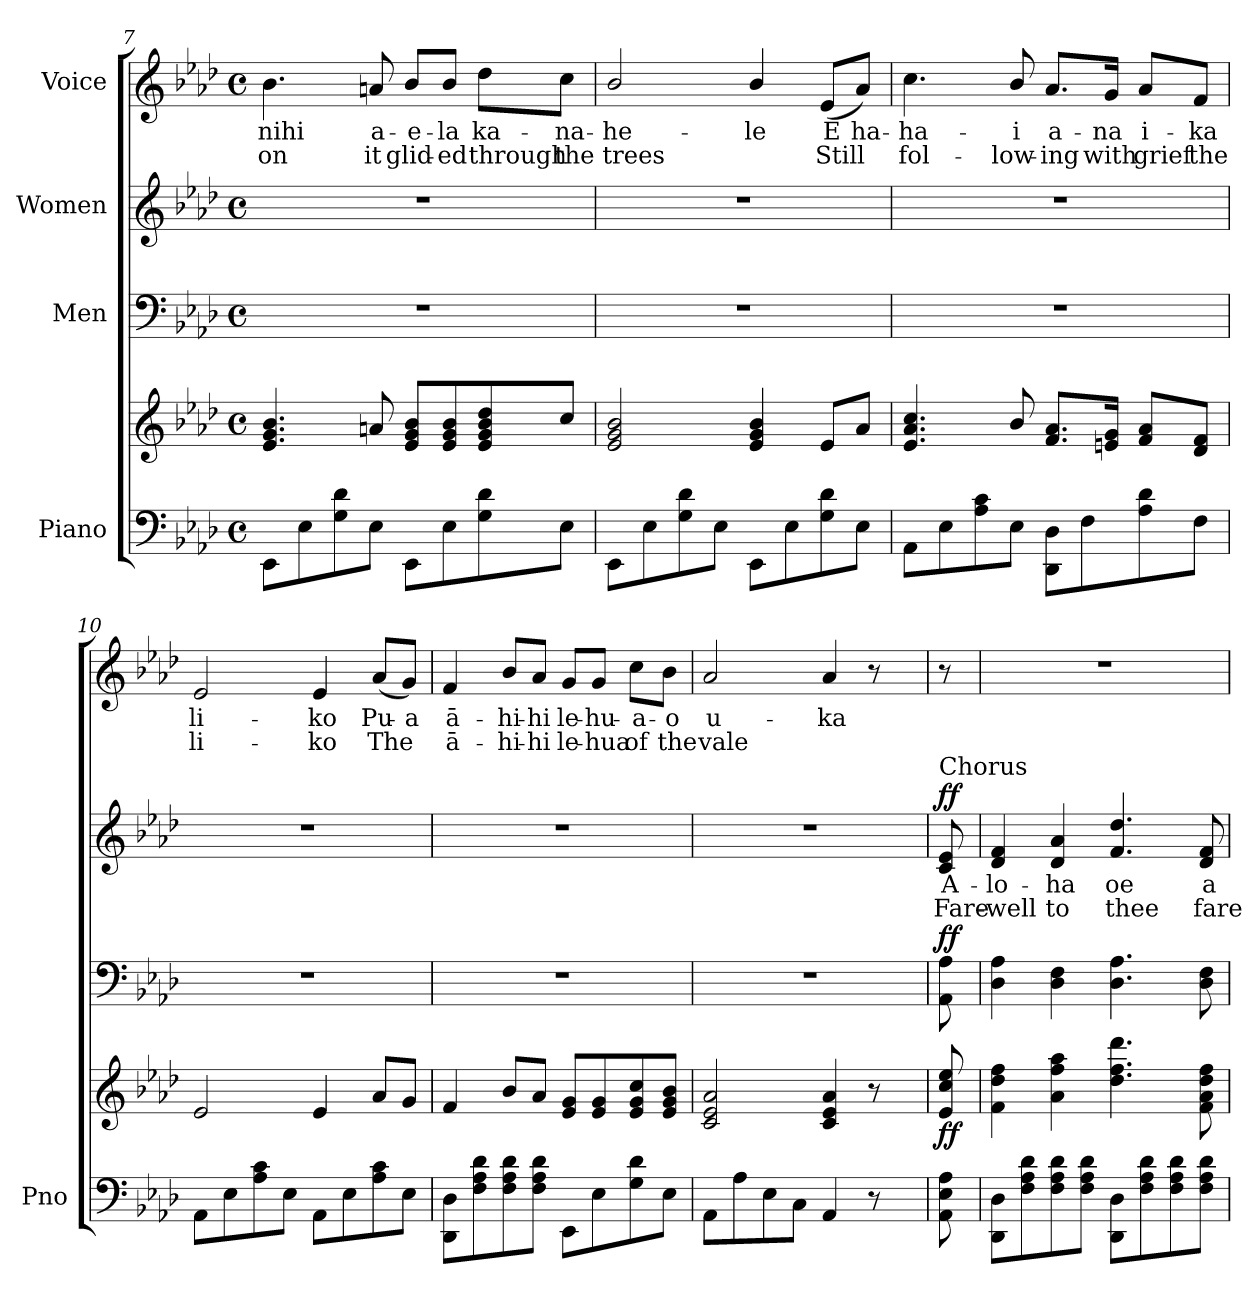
**kern	**kern	**dynam	**kern	**dynam	**kern	**text	**text	**dynam	**kern	**text	**text
*part4	*part4	*part4	*part3	*part3	*part2	*part2	*part2	*part2	*part1	*part1	*part1
*staff5	*staff4	*staff4/5	*staff3	*staff3	*staff2	*staff2	*staff2	*staff2	*staff1	*staff1	*staff1
*I"Piano	*	*	*I"Men	*	*I"Women	*	*	*	*I"Voice	*	*
*I'Pno	*	*	*	*	*	*	*	*	*	*	*
*clefF4	*clefG2	*	*clefF4	*	*clefG2	*	*	*	*clefG2	*	*
*k[b-e-a-d-]	*k[b-e-a-d-]	*	*k[b-e-a-d-]	*	*k[b-e-a-d-]	*	*	*	*k[b-e-a-d-]	*	*
*M4/4	*M4/4	*	*M4/4	*	*M4/4	*	*	*	*M4/4	*	*
*met(c)	*met(c)	*	*met(c)	*	*met(c)	*	*	*	*met(c)	*	*
=7	=7	=7	=7	=7	=7	=7	=7	=7	=7	=7	=7
8EE-\L	4.e-/ 4.g/ 4.b-/	.	1r	.	1r	.	.	.	4.b-\	nihi	on
8E-\	.	.	.	.	.	.	.	.	.	.	.
8G\ 8d-\	.	.	.	.	.	.	.	.	.	.	.
8E-\J	8an/	.	.	.	.	.	.	.	8an/	a-	it
8EE-\L	8e-/ 8g/ 8b-/L	.	.	.	.	.	.	.	8b-/L	-e-	glid-
8E-\	8e-/ 8g/ 8b-/	.	.	.	.	.	.	.	8b-/J	-la	-ed
8G\ 8d-\	8e-/ 8g/ 8b-/ 8dd-/	.	.	.	.	.	.	.	8dd-\L	ka-	through
8E-\J	8cc/J	.	.	.	.	.	.	.	8cc\J	-na-	the
=8	=8	=8	=8	=8	=8	=8	=8	=8	=8	=8	=8
8EE-\L	2e-/ 2g/ 2b-/	.	1r	.	1r	.	.	.	2b-/	-he-	trees
8E-\	.	.	.	.	.	.	.	.	.	.	.
8G\ 8d-\	.	.	.	.	.	.	.	.	.	.	.
8E-\J	.	.	.	.	.	.	.	.	.	.	.
8EE-\L	4e-/ 4g/ 4b-/	.	.	.	.	.	.	.	4b-/	-le	.
8E-\	.	.	.	.	.	.	.	.	.	.	.
8G\ 8d-\	8e-/L	.	.	.	.	.	.	.	(8e-/L	E	Still
8E-\J	8a-/J	.	.	.	.	.	.	.	8a-/J)	ha-	.
=9	=9	=9	=9	=9	=9	=9	=9	=9	=9	=9	=9
8AA-\L	4.e-/ 4.a-/ 4.cc/	.	1r	.	1r	.	.	.	4.cc\	-ha-	fol-
8E-\	.	.	.	.	.	.	.	.	.	.	.
8A-\ 8c\	.	.	.	.	.	.	.	.	.	.	.
8E-\J	8b-/	.	.	.	.	.	.	.	8b-/	-i	-low-
8DD-\ 8D-\L	8.f/ 8.a-/L	.	.	.	.	.	.	.	8.a-/L	a-	-ing
8F\	.	.	.	.	.	.	.	.	.	.	.
.	16en/ 16g/Jk	.	.	.	.	.	.	.	16g/Jk	-na	with
8A-\ 8d-\	8f/ 8a-/L	.	.	.	.	.	.	.	8a-/L	i-	grief
8F\J	8d-/ 8f/J	.	.	.	.	.	.	.	8f/J	-ka	the
=10	=10	=10	=10	=10	=10	=10	=10	=10	=10	=10	=10
8AA-\L	2e-/	.	1r	.	1r	.	.	.	2e-/	li-	li-
8E-\	.	.	.	.	.	.	.	.	.	.	.
8A-\ 8c\	.	.	.	.	.	.	.	.	.	.	.
8E-\J	.	.	.	.	.	.	.	.	.	.	.
8AA-\L	4e-/	.	.	.	.	.	.	.	4e-/	-ko	-ko
8E-\	.	.	.	.	.	.	.	.	.	.	.
8A-\ 8c\	8a-/L	.	.	.	.	.	.	.	(8a-/L	Pu-	The
8E-\J	8g/J	.	.	.	.	.	.	.	8g/J)	-a	.
=11	=11	=11	=11	=11	=11	=11	=11	=11	=11	=11	=11
8DD-\ 8D-\L	4f/	.	1r	.	1r	.	.	.	4f/	ā-	ā-
8F\ 8A-\ 8d-\	.	.	.	.	.	.	.	.	.	.	.
8F\ 8A-\ 8d-\	8b-/L	.	.	.	.	.	.	.	8b-/L	-hi-	-hi-
8F\ 8A-\ 8d-\J	8a-/J	.	.	.	.	.	.	.	8a-/J	-hi	-hi
8EE-\L	8e-/ 8g/L	.	.	.	.	.	.	.	8g/L	le-	le-
8E-\	8e-/ 8g/	.	.	.	.	.	.	.	8g/J	-hu-	-hua
8G\ 8d-\	8e-/ 8g/ 8cc/	.	.	.	.	.	.	.	8cc\L	-a-	of
8E-\J	8e-/ 8g/ 8b-/J	.	.	.	.	.	.	.	8b-\J	-o	the
=12	=12	=12	=12	=12	=12	=12	=12	=12	=12	=12	=12
8AA-\L	2c/ 2e-/ 2a-/	.	1r	.	1r	.	.	.	2a-/	u-	vale
8A-\	.	.	.	.	.	.	.	.	.	.	.
8E-\	.	.	.	.	.	.	.	.	.	.	.
8C\J	.	.	.	.	.	.	.	.	.	.	.
4AA-/	4c/ 4e-/ 4a-/	.	.	.	.	.	.	.	4a-/	-ka	.
8r	8r	.	.	.	.	.	.	.	8r	.	.
8ryy	8ryy	.	.	.	.	.	.	.	8ryy	.	.
=12X2	=12X2	=12X2	=12X2	=12X2	=12X2	=12X2	=12X2	=12X2	=12X2	=12X2	=12X2
!	!	!	!	!	!LO:TX:a:t=Chorus	!	!	!	!	!	!
!	!	!LO:DY:b	!	!LO:DY:a	!	!	!	!LO:DY:a	!	!	!
8AA-\ 8E-\ 8A-\	8e-/ 8cc/ 8ee-/	ff	8AA-\ 8A-\	ff	8c/ 8e-/	A-	Fare-	ff	8r	.	.
=13	=13	=13	=13	=13	=13	=13	=13	=13	=13	=13	=13
8DD-\ 8D-\L	4f\ 4dd-\ 4ff\	.	4D-\ 4A-\	.	4d-/ 4f/	-lo-	-well	.	1r	.	.
8F\ 8A-\ 8d-\	.	.	.	.	.	.	.	.	.	.	.
8F\ 8A-\ 8d-\	4a-\ 4ff\ 4aa-\	.	4D-\ 4F\	.	4d-/ 4a-/	-ha	to	.	.	.	.
8F\ 8A-\ 8d-\J	.	.	.	.	.	.	.	.	.	.	.
8DD-\ 8D-\L	4.dd-\ 4.ff\ 4.ddd-\	.	4.D-\ 4.A-\	.	4.f/ 4.dd-/	oe	thee	.	.	.	.
8F\ 8A-\ 8d-\	.	.	.	.	.	.	.	.	.	.	.
8F\ 8A-\ 8d-\	.	.	.	.	.	.	.	.	.	.	.
8F\ 8A-\ 8d-\J	8f\ 8a-\ 8dd-\ 8ff\	.	8D-\ 8F\	.	8d-/ 8f/	a-	fare-	.	.	.	.
=	=	=	=	=	=	=	=	=	=	=	=
*-	*-	*-	*-	*-	*-	*-	*-	*-	*-	*-	*-
